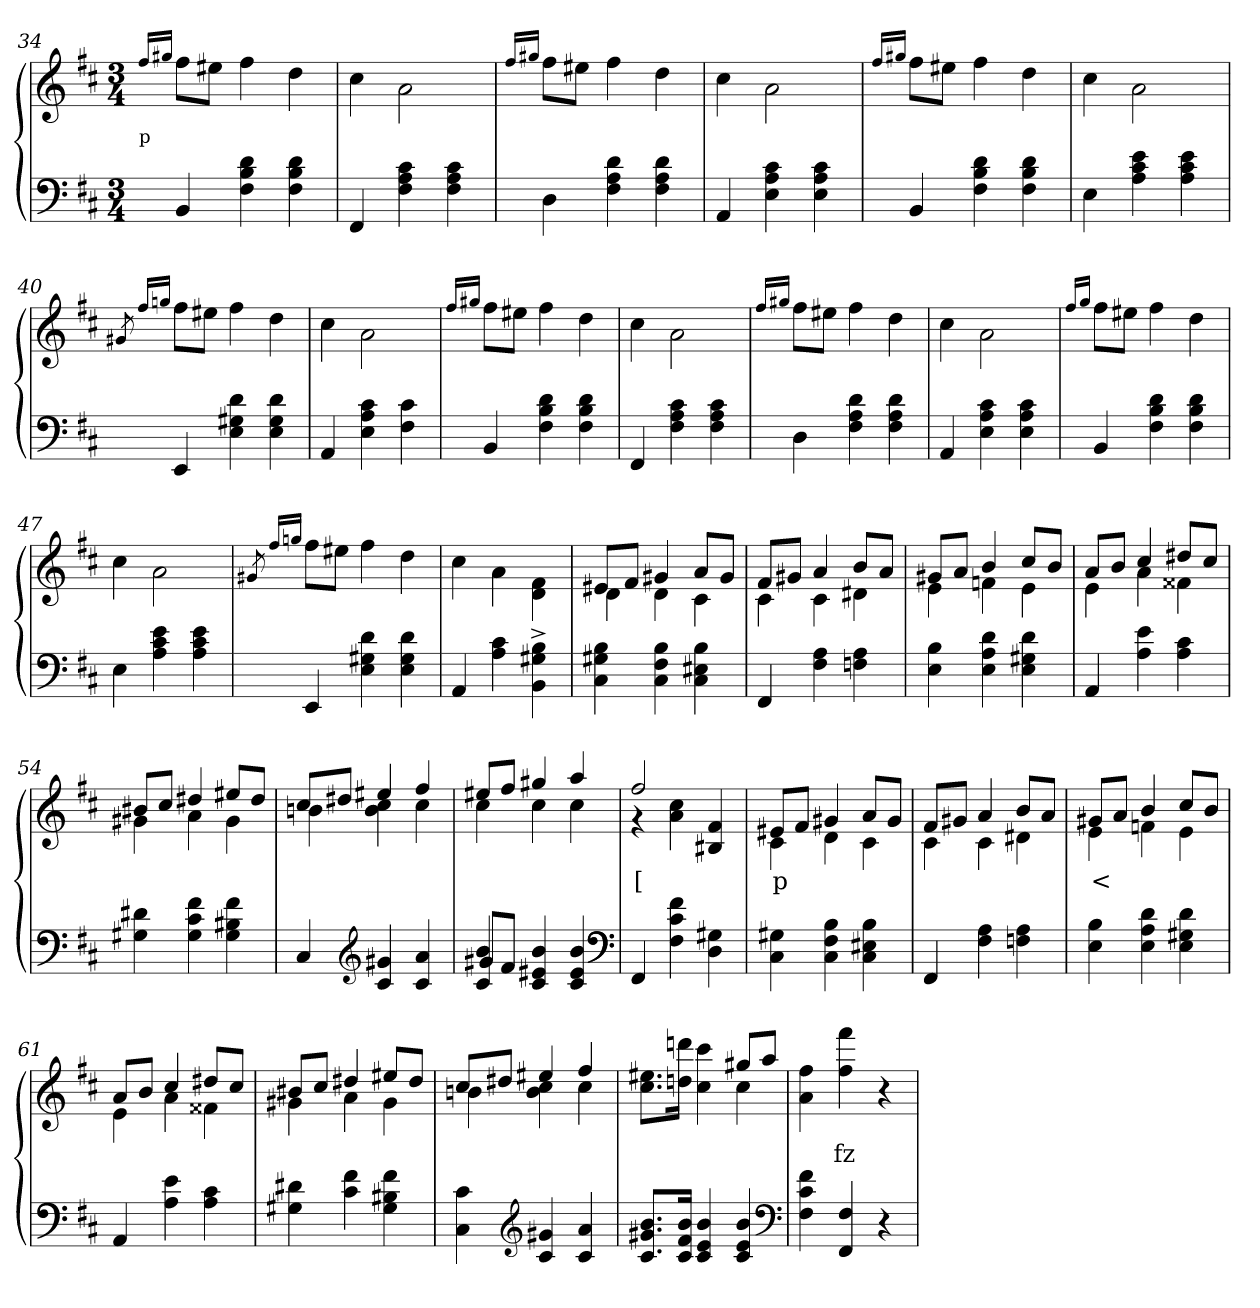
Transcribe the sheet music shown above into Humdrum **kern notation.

**kern	**kern	**text
*part2	*part1	*part1
*staff2	*staff1	*staff1
*clefF4	*clefG2	*
*k[f#c#]	*k[f#c#]	*
*b:	*b:	*
*M3/4	*M3/4	*
=34	=34	=34
.	16qff#/LL	p
.	16qgg#X/JJ	.
4BB/	8ff#L	.
.	8ee#XJ	.
4d 4B 4F#	4ff#	.
4d 4B 4F#	4dd	.
=35	=35	=35
4FF#	4cc#	.
4c# 4A 4F#	2a\	.
4c# 4A 4F#	.	.
=36	=36	=36
.	16qff#/LL	.
.	16qgg#X/JJ	.
4D	8ff#L	.
.	8ee#XJ	.
4d 4A 4F#	4ff#	.
4d 4A 4F#	4dd	.
=37	=37	=37
4AA	4cc#	.
4c# 4A 4E	2a\	.
4c# 4A 4E	.	.
=38	=38	=38
.	16qff#/LL	.
.	16qgg#X/JJ	.
4BB	8ff#L	.
.	8ee#XJ	.
4d 4B 4F#	4ff#	.
4d 4B 4F#	4dd	.
=39	=39	=39
4E	4cc#	.
4e 4c# 4A	2a\	.
4e 4c# 4A	.	.
=40	=40	=40
.	8qg#X/	.
.	16qff#/LL	.
.	16qggn/JJ	.
4EE	8ff#L	.
.	8ee#XJ	.
4d 4G#X 4E	4ff#	.
4d 4G# 4E	4dd	.
=41	=41	=41
4AA	4cc#	.
4c# 4A 4E	2a\	.
4c# 4F#	.	.
=42	=42	=42
.	16qff#/LL	.
.	16qgg#X/JJ	.
4BB	8ff#L	.
.	8ee#XJ	.
4d 4B 4F#	4ff#	.
4d 4B 4F#	4dd	.
=43	=43	=43
4FF#	4cc#	.
4c# 4A 4F#	2a\	.
4c# 4A 4F#	.	.
=44	=44	=44
.	16qff#/LL	.
.	16qgg#X/JJ	.
4D	8ff#L	.
.	8ee#XJ	.
4d 4A 4F#	4ff#	.
4d 4A 4F#	4dd	.
=45	=45	=45
4AA	4cc#	.
4c# 4A 4E	2a\	.
4c# 4A 4E	.	.
=46	=46	=46
.	16qff#/LL	.
.	16qgg/JJ	.
4BB	8ff#L	.
.	8ee#XJ	.
4d 4B 4F#	4ff#	.
4d 4B 4F#	4dd	.
=47	=47	=47
4E	4cc#	.
4e 4c# 4A	2a\	.
4e 4c# 4A	.	.
=48	=48	=48
.	8qg#X/	.
.	16qff#/LL	.
.	16qggn/JJ	.
4EE	8ff#L	.
.	8ee#XJ	.
4d 4G#X 4E	4ff#	.
4d 4G# 4E	4dd	.
=49	=49	=49
4AA	4cc#	.
4c# 4A	4a\	.
4B^> 4G#X^> 4BB^>	4f#\ 4d\	.
=50	=50	=50
*	*^	*
4B 4G#X 4C#	8e#XL	4d	.
.	8f#J	.	.
4B 4F# 4C#	4g#X	4d	.
4B 4E#X 4C#	8aL	4c#	.
.	8g#J	.	.
=51	=51	=51	=51
4FF#	8f#L	4c#	.
.	8g#XJ	.	.
4A 4F#	4a	4c#	.
4A 4Fn	8bL	4d#X	.
.	8aJ	.	.
=52	=52	=52	=52
4B 4E	8g#XL	4e	.
.	8aJ	.	.
4d 4A 4E	4b	4fn	.
4d 4G#X 4E	8cc#L	4e	.
.	8bJ	.	.
=53	=53	=53	=53
4AA	8aL	4e	.
.	8bJ	.	.
4e 4A	4cc#	4a	.
4c# 4A	8dd#XL	4f##X	.
.	8cc#J	.	.
=54	=54	=54	=54
4d#X 4G#X	8b#XL	4g#X	.
.	8cc#J	.	.
4f# 4c# 4G#	4dd#X	4a	.
4f# 4B#X 4G#	8ee#XL	4g#	.
.	8dd#J	.	.
=55	=55	=55	=55
4C#	8cc#L	4bn	.
.	8dd#XJ	.	.
*clefG2	*	*	*
4g#X 4c#	4ee#X	4cc# 4b	.
4a 4c#	4ff#	4cc#	.
=56	=56	=56	=56
*^	*	*	*
4b 4c#	8g#X/L	8ee#XL	4cc#	.
.	8f#J	8ff#J	.	.
4b 4e#X 4c#	2ryy	4gg#X	4cc#	.
4b 4e# 4c#	.	4aa	4cc#	.
*v	*v	*	*	*
*clefF4	*	*	*
=57	=57	=57	=57
4FF#	2ff#	4r	[
4f# 4c# 4F#	.	4cc# 4a	.
4G#X 4D	4ryy	4f# 4B#X	.
=58	=58	=58	=58
4G#X 4C#	8e#XL	4c#	p
.	8f#J	.	.
4B 4F# 4C#	4g#X	4d	.
4B 4E#X 4C#	8aL	4c#	.
.	8g#J	.	.
=59	=59	=59	=59
4FF#	8f#L	4c#	.
.	8g#XJ	.	.
4A 4F#	4a	4c#	.
4A 4Fn	8bL	4d#X	.
.	8aJ	.	.
=60	=60	=60	=60
4B 4E	8g#XL	4e	<
.	8aJ	.	.
4d 4A 4E	4b	4fn	.
4d 4G#X 4E	8cc#L	4e	.
.	8bJ	.	.
=61	=61	=61	=61
4AA	8aL	4e	.
.	8bJ	.	.
4e 4A	4cc#	4a	.
4c# 4A	8dd#XL	4f##X	.
.	8cc#J	.	.
=62	=62	=62	=62
4d#X 4G#X	8b#XL	4g#X	.
.	8cc#J	.	.
4f# 4c#	4dd#X	4a	.
4f# 4B#X 4G#	8ee#XL	4g#	.
.	8dd#J	.	.
=63	=63	=63	=63
4c# 4C#	8cc#L	4bn	.
.	8dd#XJ	.	.
*clefG2	*	*	*
4g#X 4c#	4ee#X	4cc# 4b	.
4a 4c#	4ff#	4cc#	.
=64	=64	=64	=64
8.b 8.g#X 8.c#L	2ryy	8.ee#X 8.cc#L	.
16b 16f# 16c#Jk	.	16dddn 16ddnJk	.
4b 4e 4c#	.	4ccc# 4cc#	.
4b 4e 4c#	8gg#XL	4cc#	.
.	8aaJ	.	.
*	*v	*v	*
*clefF4	*	*
=65	=65	=65
4f# 4c# 4F#	4ff# 4a	.
4F# 4FF#	4fff# 4ff#	fz
4r	4r	.
=	=	=
*-	*-	*-
